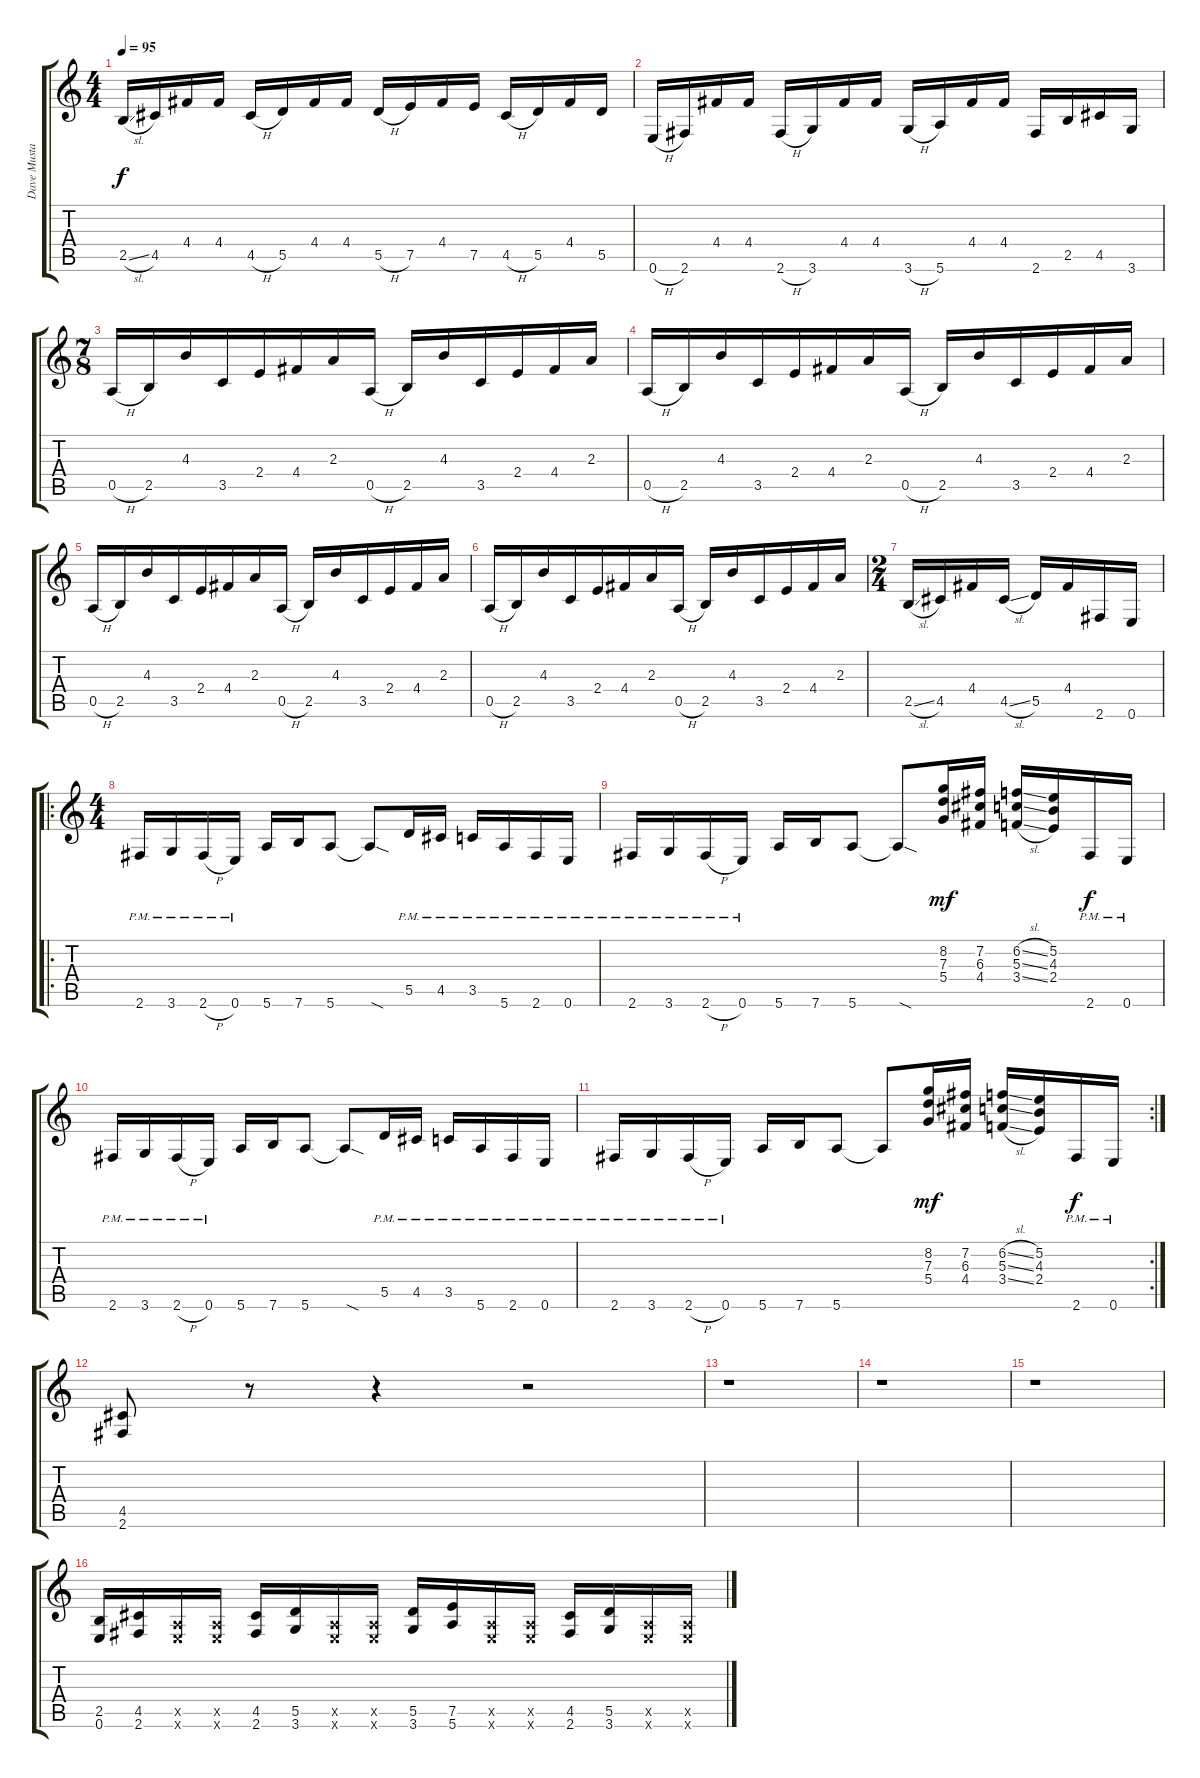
\track ("Dave Mustaine" "Dave Musta") {instrument distortionguitar}
\staff {score tabs}
\tuning (E4 B3 G3 D3 A2 E2) {hide}
\ts (4 4)
\tempo 95
\clef g2
\ks c
2.5{sl}.16{dy f} 4.5.16 4.4.16 4.4.16 4.5{h}.16 5.5.16 4.4.16 4.4.16 5.5{h}.16 7.5.16 4.4.16 7.5.16 4.5{h}.16 5.5.16 4.4.16 5.5.16 |
0.6{h}.16 2.6.16 4.4.16 4.4.16 2.6{h}.16 3.6.16 4.4.16 4.4.16 3.6{h}.16 5.6.16 4.4.16 4.4.16 2.6.16 2.5.16 4.5.16 3.6.16 |
\ts (7 8)
0.5{h}.16 2.5.16 4.3.16 3.5.16 2.4.16 4.4.16 2.3.16 0.5{h}.16 2.5.16 4.3.16 3.5.16 2.4.16 4.4.16 2.3.16 |
0.5{h}.16 2.5.16 4.3.16 3.5.16 2.4.16 4.4.16 2.3.16 0.5{h}.16 2.5.16 4.3.16 3.5.16 2.4.16 4.4.16 2.3.16 |
0.5{h}.16 2.5.16 4.3.16 3.5.16 2.4.16 4.4.16 2.3.16 0.5{h}.16 2.5.16 4.3.16 3.5.16 2.4.16 4.4.16 2.3.16 |
0.5{h}.16 2.5.16 4.3.16 3.5.16 2.4.16 4.4.16 2.3.16 0.5{h}.16 2.5.16 4.3.16 3.5.16 2.4.16 4.4.16 2.3.16 |
\ts (2 4)
2.5{sl}.16 4.5.16 4.4.16 4.5{sl}.16 5.5.16 4.4.16 2.6.16 0.6.16 |
\ro
\ts (4 4)
2.6{pm}.16 3.6{pm}.16 2.6{h pm}.16 0.6{pm}.16 5.6.16 7.6.16 5.6.8 5.6{sod t}.8 5.5{pm}.16 4.5{pm}.16 3.5{pm}.16 5.6{pm}.16 2.6{pm}.16 0.6{pm}.16 |
2.6{pm}.16 3.6{pm}.16 2.6{h pm}.16 0.6{pm}.16 5.6.16 7.6.16 5.6.8 5.6{sod t}.8 (8.2 7.3 5.4).16{dy mf} (7.2 6.3 4.4).16 (6.2{sl} 5.3{sl} 3.4{sl}).16 (5.2 4.3 2.4).16 2.6{pm}.16{dy f} 0.6{pm}.16 |
2.6{pm}.16 3.6{pm}.16 2.6{h pm}.16 0.6{pm}.16 5.6.16 7.6.16 5.6.8 5.6{sod t}.8 5.5{pm}.16 4.5{pm}.16 3.5{pm}.16 5.6{pm}.16 2.6{pm}.16 0.6{pm}.16 |
\rc 2
2.6{pm}.16 3.6{pm}.16 2.6{h pm}.16 0.6{pm}.16 5.6.16 7.6.16 5.6.8 5.6{t}.8 (8.2 7.3 5.4).16{dy mf} (7.2 6.3 4.4).16 (6.2{sl} 5.3{sl} 3.4{sl}).16 (5.2 4.3 2.4).16 2.6{pm}.16{dy f} 0.6{pm}.16 |
(4.5 2.6).8 r.8 r.4 r.2 |
r.1 |
r.1 |
r.1 |
(2.5 0.6).16 (4.5 2.6).16 (0.5{x} 0.6{x}).16 (0.5{x} 0.6{x}).16 (4.5 2.6).16 (5.5 3.6).16 (0.5{x} 0.6{x}).16 (0.5{x} 0.6{x}).16 (5.5 3.6).16 (7.5 5.6).16 (0.5{x} 0.6{x}).16 (0.5{x} 0.6{x}).16 (4.5 2.6).16 (5.5 3.6).16 (0.5{x} 0.6{x}).16 (0.5{x} 0.6{x}).16
